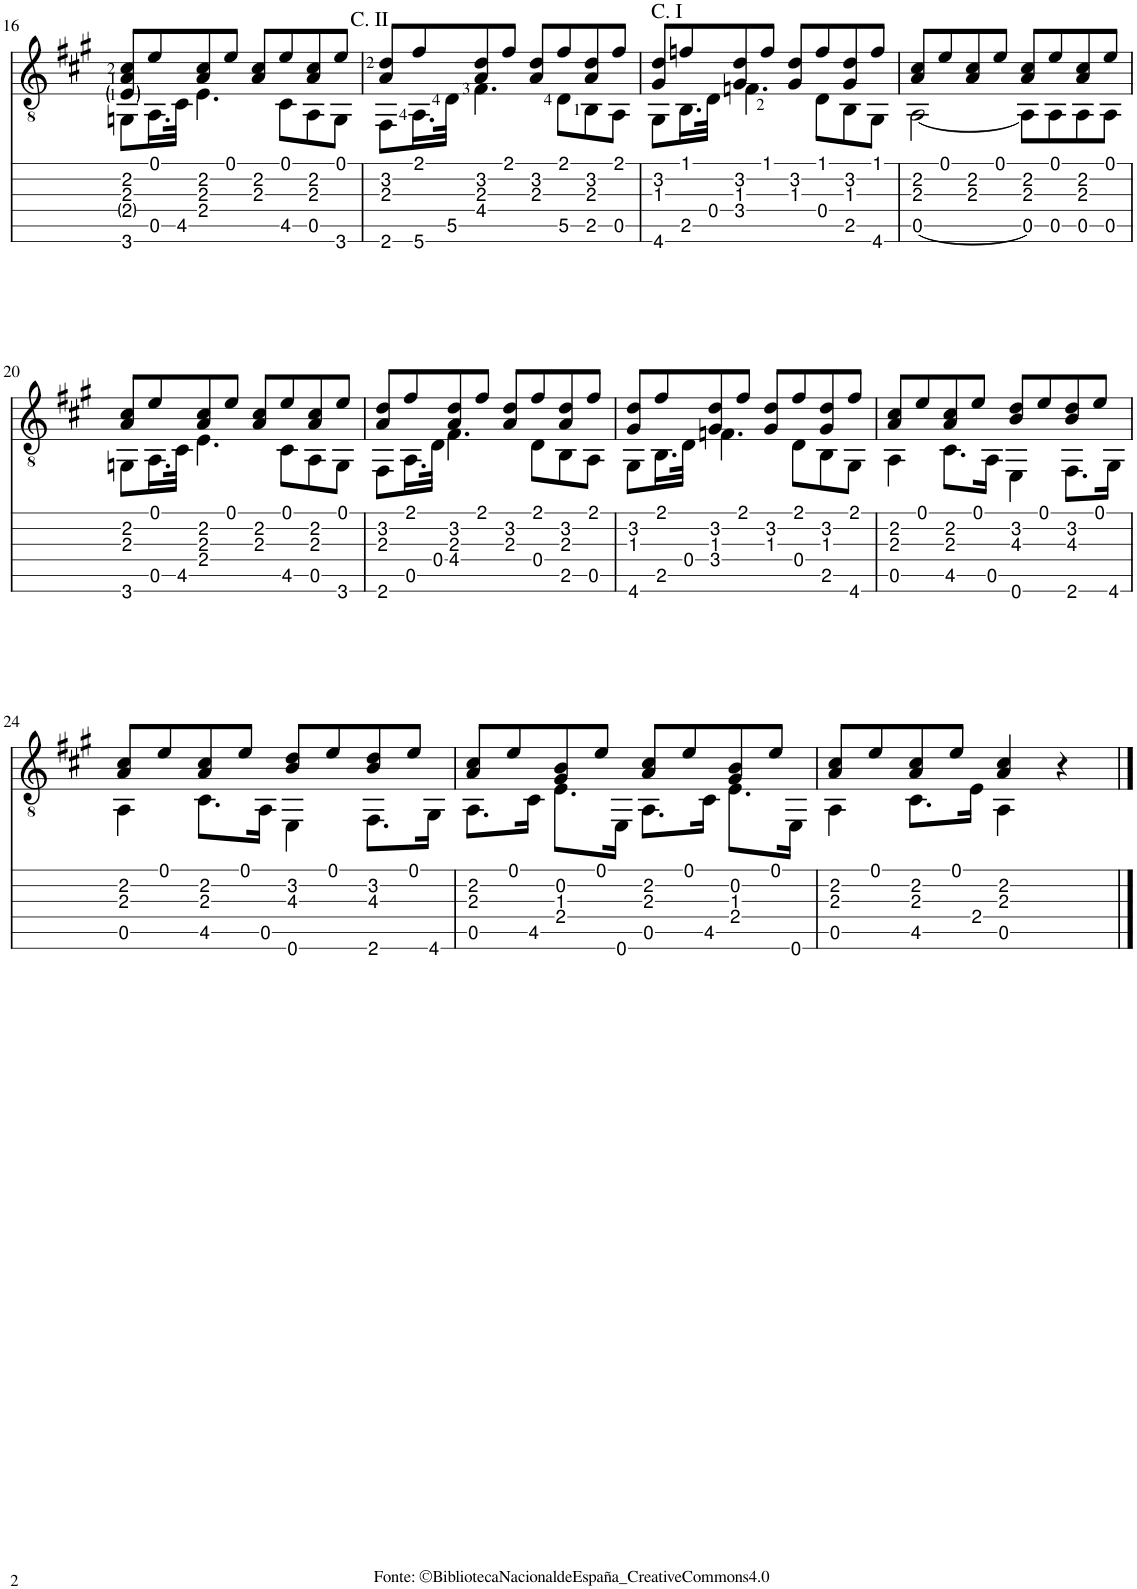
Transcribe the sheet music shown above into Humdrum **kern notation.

**kern	**kern
*part1	*part1
*staff2	*staff1
*I"Guitar	*
*I'Guit.	*
!!LO:PB:g=z
*	*clefGv2
*k[f#c#g#]	*k[f#c#g#]
*M4/4	*M4/4
*met(c)	*met(c)
=16	=16
*^	*^
8E\ 8A\ 8c#\L	8GGL	8E/ 8A/ 8c#/L	8GGn\L
8eJ	16.AAL	8e/	16.AA\L
.	32C#JJk	.	32C#\JJk
8A\ 8c#\L	4.E	8A/ 8c#/	4.E\
8eJ	.	8e/J	.
8A\ 8c#\L	.	8A/ 8c#/L	.
8eJ	8C#	8e/	8C#\L
8A\ 8c#\L	8AAL	8A/ 8c#/	8AA\
8eJ	8GGJ	8e/J	8GG\J
=17	=17	=17	=17
!	!	!LO:TX:a:t=C. II	!
8A\ 8d\L	8FF#L	8A/ 8d/L	8FF#\L
8f#J	16.AAL	8f#/	16.AA\L
.	32DJJk	.	32D\JJk
8A\ 8d\L	4.F#	8A/ 8d/	4.F#\
8f#J	.	8f#/J	.
8A\ 8d\L	.	8A/ 8d/L	.
8f#J	8D	8f#/	8D\L
8A\ 8d\L	8BBL	8A/ 8d/	8BB\
8f#J	8AAJ	8f#/J	8AA\J
=18	=18	=18	=18
!	!	!LO:TX:a:t=C. I	!
8G#\ 8d\L	8GG#L	8G#/ 8d/L	8GG#\L
8fJ	16.BBL	8fn/	16.BB\L
.	32DJJk	.	32D\JJk
8G#\ 8d\L	4.F	8G#/ 8d/	4.Fn\
8fJ	.	8f/J	.
8G#\ 8d\L	.	8G#/ 8d/L	.
8fJ	8D	8f/	8D\L
8G#\ 8d\L	8BBL	8G#/ 8d/	8BB\
8fJ	8GG#J	8f/J	8GG#\J
=19	=19	=19	=19
8A\ 8c#\L	[2AA	8A/ 8c#/L	[2AA\
8eJ	.	8e/	.
8A\ 8c#\L	.	8A/ 8c#/	.
8eJ	.	8e/J	.
8A\ 8c#\L	8AAL]	8A/ 8c#/L	8AA\L]
8eJ	8AAJ	8e/	8AA\
8A\ 8c#\L	8AAL	8A/ 8c#/	8AA\
8eJ	8AAJ	8e/J	8AA\J
!!LO:LB:g=z	!!
=20	=20	=20	=20
8A\ 8c#\L	8GGnL	8A/ 8c#/L	8GGn\L
8eJ	16.AAL	8e/	16.AA\L
.	32C#JJk	.	32C#\JJk
8A\ 8c#\L	4.E	8A/ 8c#/	4.E\
8eJ	.	8e/J	.
8A\ 8c#\L	.	8A/ 8c#/L	.
8eJ	8C#	8e/	8C#\L
8A\ 8c#\L	8AAL	8A/ 8c#/	8AA\
8eJ	8GGJ	8e/J	8GG\J
=21	=21	=21	=21
8A\ 8d\L	8FF#L	8A/ 8d/L	8FF#\L
8f#J	16.AAL	8f#/	16.AA\L
.	32DJJk	.	32D\JJk
8A\ 8d\L	4.F#	8A/ 8d/	4.F#\
8f#J	.	8f#/J	.
8A\ 8d\L	.	8A/ 8d/L	.
8f#J	8D	8f#/	8D\L
8A\ 8d\L	8BBL	8A/ 8d/	8BB\
8f#J	8AAJ	8f#/J	8AA\J
=22	=22	=22	=22
8G#\ 8d\L	8GG#L	8G#/ 8d/L	8GG#\L
8f#J	16.BBL	8f#/	16.BB\L
.	32DJJk	.	32D\JJk
8G#\ 8d\L	4.Fn	8G#/ 8d/	4.Fn\
8f#J	.	8f#/J	.
8G#\ 8d\L	.	8G#/ 8d/L	.
8f#J	8D	8f#/	8D\L
8G#\ 8d\L	8BBL	8G#/ 8d/	8BB\
8f#J	8GG#J	8f#/J	8GG#\J
=23	=23	=23	=23
8A\ 8c#\L	4AA	8A/ 8c#/L	4AA\
8eJ	.	8e/	.
8A\ 8c#\L	8.C#L	8A/ 8c#/	8.C#\L
8eJ	.	8e/J	.
.	16AAJk	.	16AA\Jk
8B\ 8d\L	4EE	8B/ 8d/L	4EE\
8eJ	.	8e/	.
8B\ 8d\L	8.FF#L	8B/ 8d/	8.FF#\L
8eJ	.	8e/J	.
.	16GG#Jk	.	16GG#\Jk
!!LO:LB:g=z	!!
=24	=24	=24	=24
8A\ 8c#\L	4AA	8A/ 8c#/L	4AA\
8eJ	.	8e/	.
8A\ 8c#\L	8.C#L	8A/ 8c#/	8.C#\L
8eJ	.	8e/J	.
.	16AAJk	.	16AA\Jk
8B\ 8d\L	4EE	8B/ 8d/L	4EE\
8eJ	.	8e/	.
8B\ 8d\L	8.FF#L	8B/ 8d/	8.FF#\L
8eJ	.	8e/J	.
.	16GG#Jk	.	16GG#\Jk
=25	=25	=25	=25
8A\ 8c#\L	8.AAL	8A/ 8c#/L	8.AA\L
8eJ	.	8e/	.
.	16C#Jk	.	16C#\Jk
8G#\ 8B\L	8.EL	8G#/ 8B/	8.E\L
8eJ	.	8e/J	.
.	16EEJk	.	16EE\Jk
8A\ 8c#\L	8.AAL	8A/ 8c#/L	8.AA\L
8eJ	.	8e/	.
.	16C#Jk	.	16C#\Jk
8G#\ 8B\L	8.EL	8G#/ 8B/	8.E\L
8eJ	.	8e/J	.
.	16EEJk	.	16EE\Jk
=26	=26	=26	=26
8A\ 8c#\L	4AA	8A/ 8c#/L	4AA\
8eJ	.	8e/	.
8A\ 8c#\L	8.C#L	8A/ 8c#/	8.C#\L
8eJ	.	8e/J	.
.	16EJk	.	16E\Jk
4A 4c#	4AA	4A/ 4c#/	4AA\
4r	4ryy	4r	4ryy
*v	*v	*	*
*	*v	*v
==	==
*-	*-
